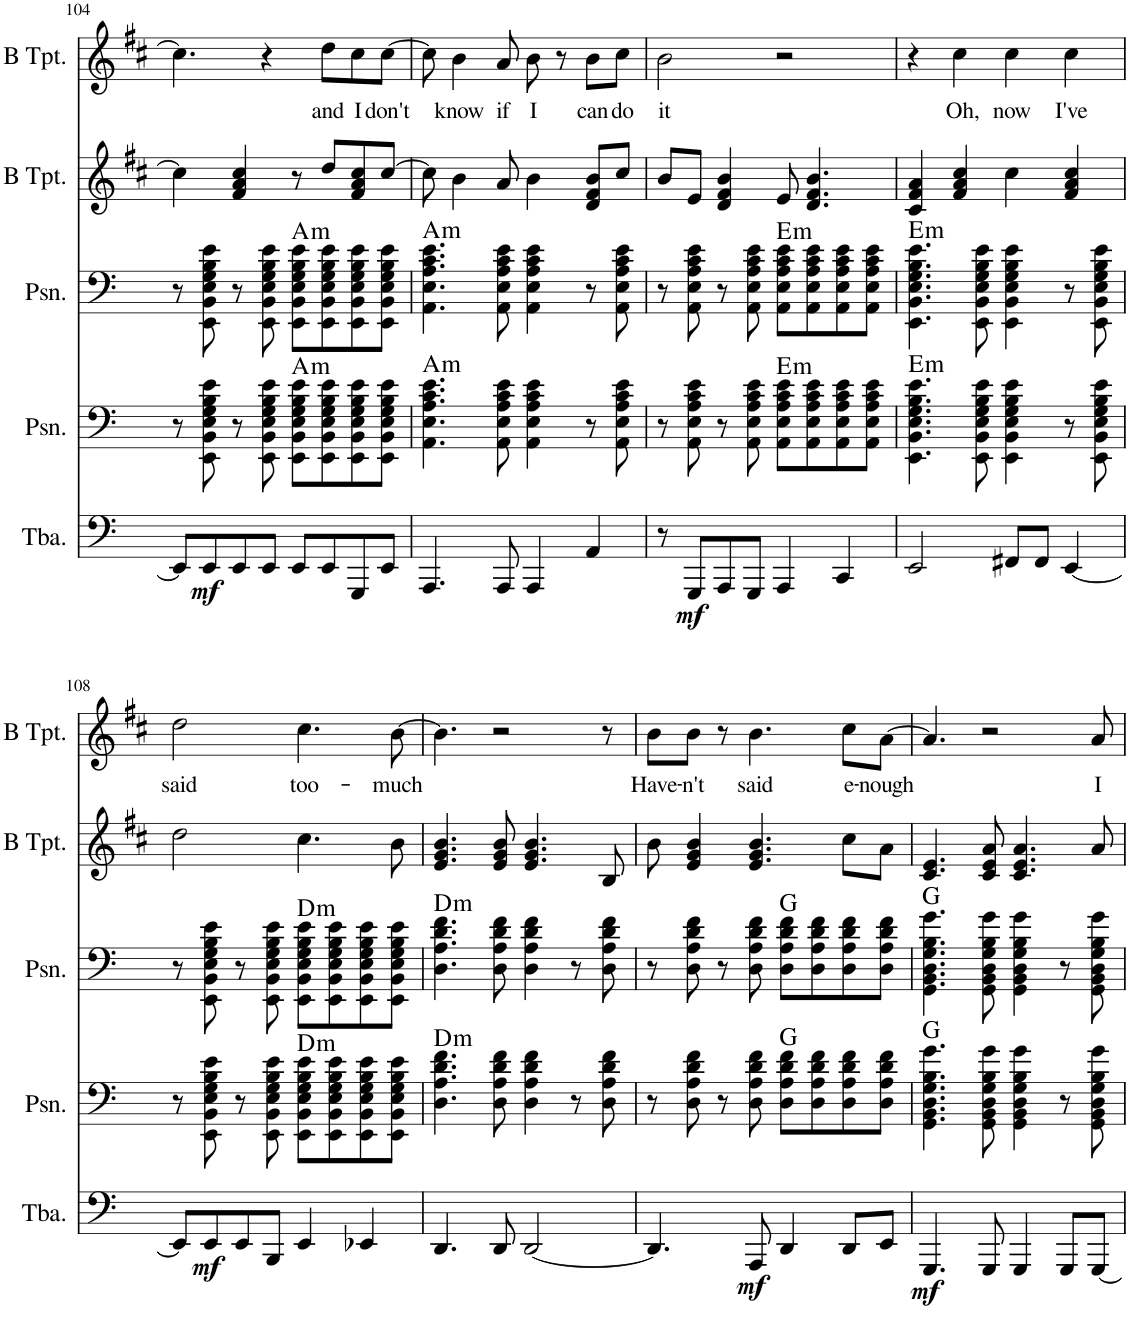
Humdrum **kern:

**kern	**dynam	**kern	**kern	**harte	**kern	**kern	**text
*part5	*part5	*part4	*part3	*part3	*part2	*part1	*part1
*staff5	*staff5	*staff4	*staff3	*	*staff2	*staff1	*staff1
*I"Tuba	*	*I"Posaune	*I"Posaune	*	*I"Trompete in B	*I"Trompete in B	*
*I'Tba.	*	*I'Psn.	*I'Psn.	*	*	*	*
!!LO:PB:g=z
*clefF4	*	*clefF4	*clefF4	*	*clefG2	*clefG2	*
*	*	*	*	*	*Trd1c2	*Trd1c2	*
*k[]	*	*k[]	*k[]	*	*k[f#c#]	*k[f#c#]	*
*M4/4	*	*M4/4	*M4/4	*	*M4/4	*M4/4	*
=104	=104	=104	=104	=104	=104	=104	=104
8EE/L]	.	8r	8r	.	4cc#\]	4.cc#\]	.
!	!LO:DY:b	!	!	!	!	!	!
8EE/	mf	8EE\ 8BB\ 8E\ 8G\ 8B\ 8e\	8EE\ 8BB\ 8E\ 8G\ 8B\ 8e\	.	.	.	.
8EE/	.	8r	8r	.	4f#/ 4a/ 4cc#/	.	.
8EE/J	.	8EE\ 8BB\ 8E\ 8G\ 8B\ 8e\	8EE\ 8BB\ 8E\ 8G\ 8B\ 8e\	.	.	4r	.
!	!	!	!	!LO:H:kt=m	!	!	!
8EE/L	.	8EE\ 8BB\ 8E\ 8G\ 8B\ 8e\L	8EE\ 8BB\ 8E\ 8G\ 8B\ 8e\L	A:min	8r	.	.
!	!	!	!	!	!	!	!LO:LY:b
8EE/	.	8EE\ 8BB\ 8E\ 8G\ 8B\ 8e\	8EE\ 8BB\ 8E\ 8G\ 8B\ 8e\	.	8dd/L	8dd\L	and
!	!	!	!	!	!	!	!LO:LY:b
8GGG/	.	8EE\ 8BB\ 8E\ 8G\ 8B\ 8e\	8EE\ 8BB\ 8E\ 8G\ 8B\ 8e\	.	8f#/ 8a/ 8cc#/	8cc#\	I
!	!	!	!	!	!	!	!LO:LY:b
8EE/J	.	8EE\ 8BB\ 8E\ 8G\ 8B\ 8e\J	8EE\ 8BB\ 8E\ 8G\ 8B\ 8e\J	.	[8cc#/J	[8cc#\J	don't
=105	=105	=105	=105	=105	=105	=105	=105
!	!	!	!	!LO:H:kt=m	!	!	!
4.AAA/	.	4.AA\ 4.E\ 4.A\ 4.c\ 4.e\	4.AA\ 4.E\ 4.A\ 4.c\ 4.e\	A:min	8cc#\]	8cc#\]	.
!	!	!	!	!	!	!	!LO:LY:b
.	.	.	.	.	4b\	4b\	know
!	!	!	!	!	!	!	!LO:LY:b
8AAA/	.	8AA\ 8E\ 8A\ 8c\ 8e\	8AA\ 8E\ 8A\ 8c\ 8e\	.	8a/	8a/	if
!	!	!	!	!	!	!	!LO:LY:b
4AAA/	.	4AA\ 4E\ 4A\ 4c\ 4e\	4AA\ 4E\ 4A\ 4c\ 4e\	.	4b\	8b\	I
.	.	.	.	.	.	8r	.
!	!	!	!	!	!	!	!LO:LY:b
4AA/	.	8r	8r	.	8d/ 8f#/ 8b/L	8b\L	can
!	!	!	!	!	!	!	!LO:LY:b
.	.	8AA\ 8E\ 8A\ 8c\ 8e\	8AA\ 8E\ 8A\ 8c\ 8e\	.	8cc#/J	8cc#\J	do
=106	=106	=106	=106	=106	=106	=106	=106
!	!	!	!	!	!	!	!LO:LY:b
8r	.	8r	8r	.	8b/L	2b\	it
!	!LO:DY:b	!	!	!	!	!	!
8GGG/L	mf	8AA\ 8E\ 8A\ 8c\ 8e\	8AA\ 8E\ 8A\ 8c\ 8e\	.	8e/J	.	.
8AAA/	.	8r	8r	.	4d/ 4f#/ 4b/	.	.
8GGG/J	.	8AA\ 8E\ 8A\ 8c\ 8e\	8AA\ 8E\ 8A\ 8c\ 8e\	.	.	.	.
!	!	!	!	!LO:H:kt=m	!	!	!
4AAA/	.	8AA\ 8E\ 8A\ 8c\ 8e\L	8AA\ 8E\ 8A\ 8c\ 8e\L	E:min	8e/	2r	.
.	.	8AA\ 8E\ 8A\ 8c\ 8e\	8AA\ 8E\ 8A\ 8c\ 8e\	.	4.d/ 4.f#/ 4.b/	.	.
4CC/	.	8AA\ 8E\ 8A\ 8c\ 8e\	8AA\ 8E\ 8A\ 8c\ 8e\	.	.	.	.
.	.	8AA\ 8E\ 8A\ 8c\ 8e\J	8AA\ 8E\ 8A\ 8c\ 8e\J	.	.	.	.
=107	=107	=107	=107	=107	=107	=107	=107
!	!	!	!	!LO:H:kt=m	!	!	!
2EE/	.	4.EE\ 4.BB\ 4.E\ 4.G\ 4.B\ 4.e\	4.EE\ 4.BB\ 4.E\ 4.G\ 4.B\ 4.e\	E:min	4c#/ 4f#/ 4a/	4r	.
!	!	!	!	!	!	!	!LO:LY:b
.	.	.	.	.	4f#/ 4a/ 4cc#/	4cc#\	Oh,
.	.	8EE\ 8BB\ 8E\ 8G\ 8B\ 8e\	8EE\ 8BB\ 8E\ 8G\ 8B\ 8e\	.	.	.	.
!	!	!	!	!	!	!	!LO:LY:b
8FF#X/L	.	4EE\ 4BB\ 4E\ 4G\ 4B\ 4e\	4EE\ 4BB\ 4E\ 4G\ 4B\ 4e\	.	4cc#\	4cc#\	now
8FF#/J	.	.	.	.	.	.	.
!	!	!	!	!	!	!	!LO:LY:b
[4EE/	.	8r	8r	.	4f#/ 4a/ 4cc#/	4cc#\	I've
.	.	8EE\ 8BB\ 8E\ 8G\ 8B\ 8e\	8EE\ 8BB\ 8E\ 8G\ 8B\ 8e\	.	.	.	.
!!LO:LB:g=z
=108	=108	=108	=108	=108	=108	=108	=108
!	!	!	!	!	!	!	!LO:LY:b
8EE/L]	.	8r	8r	.	2dd\	2dd\	said
!	!LO:DY:b	!	!	!	!	!	!
8EE/	mf	8EE\ 8BB\ 8E\ 8G\ 8B\ 8e\	8EE\ 8BB\ 8E\ 8G\ 8B\ 8e\	.	.	.	.
8EE/	.	8r	8r	.	.	.	.
8BBB/J	.	8EE\ 8BB\ 8E\ 8G\ 8B\ 8e\	8EE\ 8BB\ 8E\ 8G\ 8B\ 8e\	.	.	.	.
!	!	!	!	!LO:H:kt=m	!	!	!LO:LY:b
4EE/	.	8EE\ 8BB\ 8E\ 8G\ 8B\ 8e\L	8EE\ 8BB\ 8E\ 8G\ 8B\ 8e\L	D:min	4.cc#\	4.cc#\	too-
.	.	8EE\ 8BB\ 8E\ 8G\ 8B\ 8e\	8EE\ 8BB\ 8E\ 8G\ 8B\ 8e\	.	.	.	.
4EE-X/	.	8EE\ 8BB\ 8E\ 8G\ 8B\ 8e\	8EE\ 8BB\ 8E\ 8G\ 8B\ 8e\	.	.	.	.
!	!	!	!	!	!	!	!LO:LY:b
.	.	8EE\ 8BB\ 8E\ 8G\ 8B\ 8e\J	8EE\ 8BB\ 8E\ 8G\ 8B\ 8e\J	.	8b\	[8b\	-much
=109	=109	=109	=109	=109	=109	=109	=109
!	!	!	!	!LO:H:kt=m	!	!	!
4.DD/	.	4.D\ 4.A\ 4.d\ 4.f\	4.D\ 4.A\ 4.d\ 4.f\	D:min	4.e/ 4.g/ 4.b/	4.b\]	.
8DD/	.	8D\ 8A\ 8d\ 8f\	8D\ 8A\ 8d\ 8f\	.	8e/ 8g/ 8b/	2r	.
[2DD/	.	4D\ 4A\ 4d\ 4f\	4D\ 4A\ 4d\ 4f\	.	4.e/ 4.g/ 4.b/	.	.
.	.	8r	8r	.	.	.	.
.	.	8D\ 8A\ 8d\ 8f\	8D\ 8A\ 8d\ 8f\	.	8B/	8r	.
=110	=110	=110	=110	=110	=110	=110	=110
!	!	!	!	!	!	!	!LO:LY:b
4.DD/]	.	8r	8r	.	8b\	8b\L	Have-
!	!	!	!	!	!	!	!LO:LY:b
.	.	8D\ 8A\ 8d\ 8f\	8D\ 8A\ 8d\ 8f\	.	4e/ 4g/ 4b/	8b\J	-n't
.	.	8r	8r	.	.	8r	.
!	!LO:DY:b	!	!	!	!	!	!LO:LY:b
8AAA/	mf	8D\ 8A\ 8d\ 8f\	8D\ 8A\ 8d\ 8f\	.	4.e/ 4.g/ 4.b/	4.b\	said
4DD/	.	8D\ 8A\ 8d\ 8f\L	8D\ 8A\ 8d\ 8f\L	G:maj	.	.	.
.	.	8D\ 8A\ 8d\ 8f\	8D\ 8A\ 8d\ 8f\	.	.	.	.
!	!	!	!	!	!	!	!LO:LY:b
8DD/L	.	8D\ 8A\ 8d\ 8f\	8D\ 8A\ 8d\ 8f\	.	8cc#\L	8cc#\L	e-
!	!	!	!	!	!	!	!LO:LY:b
8EE/J	.	8D\ 8A\ 8d\ 8f\J	8D\ 8A\ 8d\ 8f\J	.	8a\J	[8a\J	-nough
=111	=111	=111	=111	=111	=111	=111	=111
!	!LO:DY:b	!	!	!	!	!	!
4.GGG/	mf	4.GG\ 4.BB\ 4.D\ 4.G\ 4.B\ 4.g\	4.GG\ 4.BB\ 4.D\ 4.G\ 4.B\ 4.g\	G:maj	4.c#/ 4.e/	4.a/]	.
8GGG/	.	8GG\ 8BB\ 8D\ 8G\ 8B\ 8g\	8GG\ 8BB\ 8D\ 8G\ 8B\ 8g\	.	8c#/ 8e/ 8a/	2r	.
4GGG/	.	4GG\ 4BB\ 4D\ 4G\ 4B\ 4g\	4GG\ 4BB\ 4D\ 4G\ 4B\ 4g\	.	4.c#/ 4.e/ 4.a/	.	.
8GGG/L	.	8r	8r	.	.	.	.
!	!	!	!	!	!	!	!LO:LY:b
[8GGG/J	.	8GG\ 8BB\ 8D\ 8G\ 8B\ 8g\	8GG\ 8BB\ 8D\ 8G\ 8B\ 8g\	.	8a/	8a/	I
=	=	=	=	=	=	=	=
*-	*-	*-	*-	*-	*-	*-	*-
